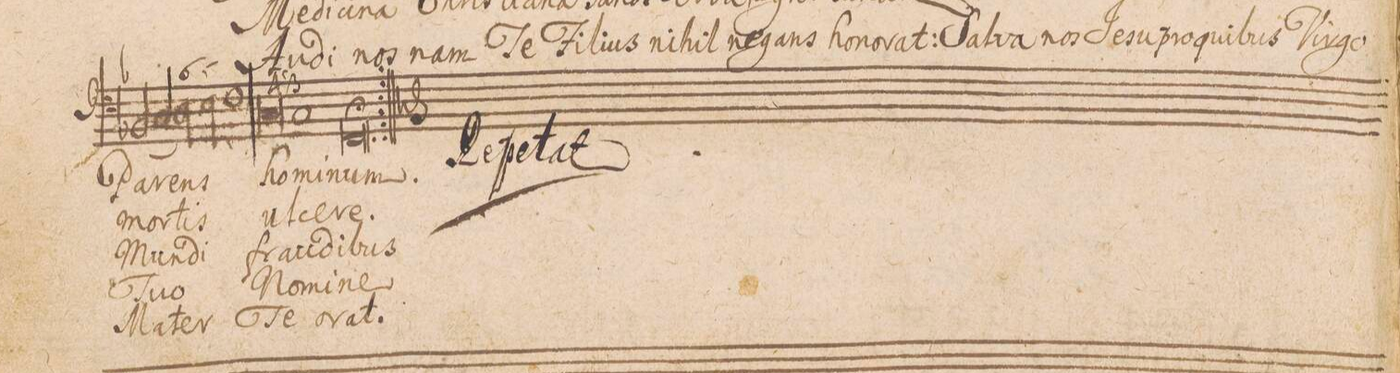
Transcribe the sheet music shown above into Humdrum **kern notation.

**kern	**fba	**text	**text	**text	**text	**text
*I"BASSVS.	*	*	*	*	*	*
*clefF4	*	*	*	*	*	*
*k[b-]	*	*	*	*	*	*
*M3/1	*	*	*	*	*	*
(<2BB-X/	.	Pa-	mor-	Mun-	Tu-	Ma-
2C/)	.	.	.	.	.	.
*2\right	*	*	*	*	*	*
2D\	X 6	-rens	-tis	-di	-o	-ter
2E\	X 5	.	.	.	.	.
1F	.	.	.	.	.	.
=15-	=15-	=15-	=15-	=15-	=15-	=15-
0C	X 4	ho-	ul-	frau-	No-	Te
1C	X 3	-mi-	-ce-	-di-	-mi-	o-
=16-	=16-	=16-	=16-	=16-	=16-	=16-
0.FF;>	.	-num.	-re.	-bus	-ne	-rat.
=:|!-	=:|!-	=:|!-	=:|!-	=:|!-	=:|!-	=:|!-
*-	*-	*-	*-	*-	*-	*-
